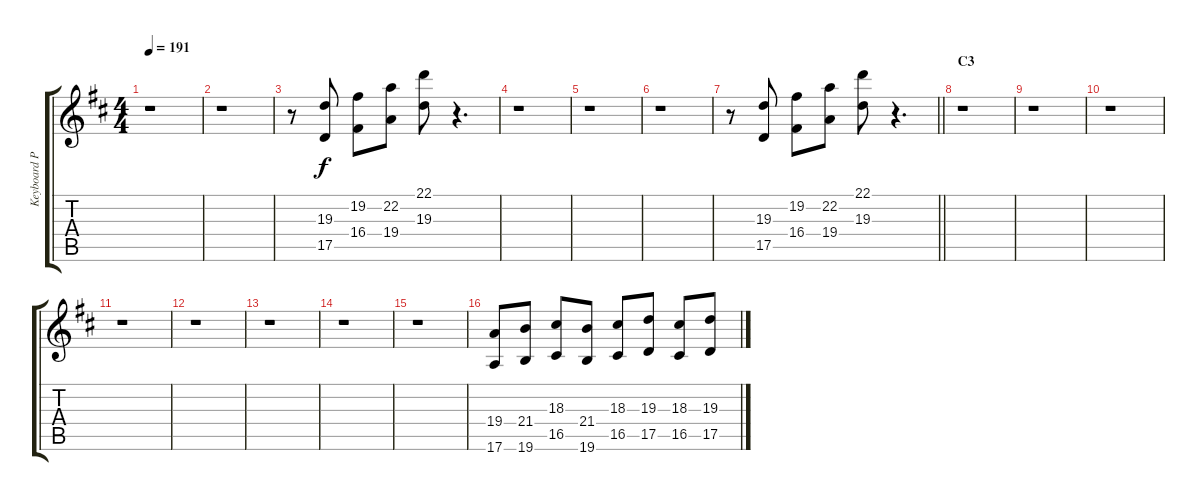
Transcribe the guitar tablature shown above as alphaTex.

\track ("Keyboard Pizzicato" "Keyboard P") {instrument pizzicatostrings}
\staff {score tabs}
\tuning (E4 B3 G3 D3 A2 E2) {hide}
\ts (4 4)
\tempo 191
\clef g2
\ks d
r.1{dy f} |
r.1 |
r.8 (19.3 17.5).8 (19.2 16.4).8 (22.2 19.4).8 (22.1 19.3).8 r.4{d} |
r.1 |
r.1 |
r.1 |
\barLineRight lightlight
r.8 (19.3 17.5).8 (19.2 16.4).8 (22.2 19.4).8 (22.1 19.3).8 r.4{d} |
\section ("" "C3")
r.1 |
r.1 |
r.1 |
r.1 |
r.1 |
r.1 |
r.1 |
r.1 |
(19.4 17.6).8 (21.4 19.6).8 (18.3 16.5).8 (21.4 19.6).8 (18.3 16.5).8 (19.3 17.5).8 (18.3 16.5).8 (19.3 17.5).8
